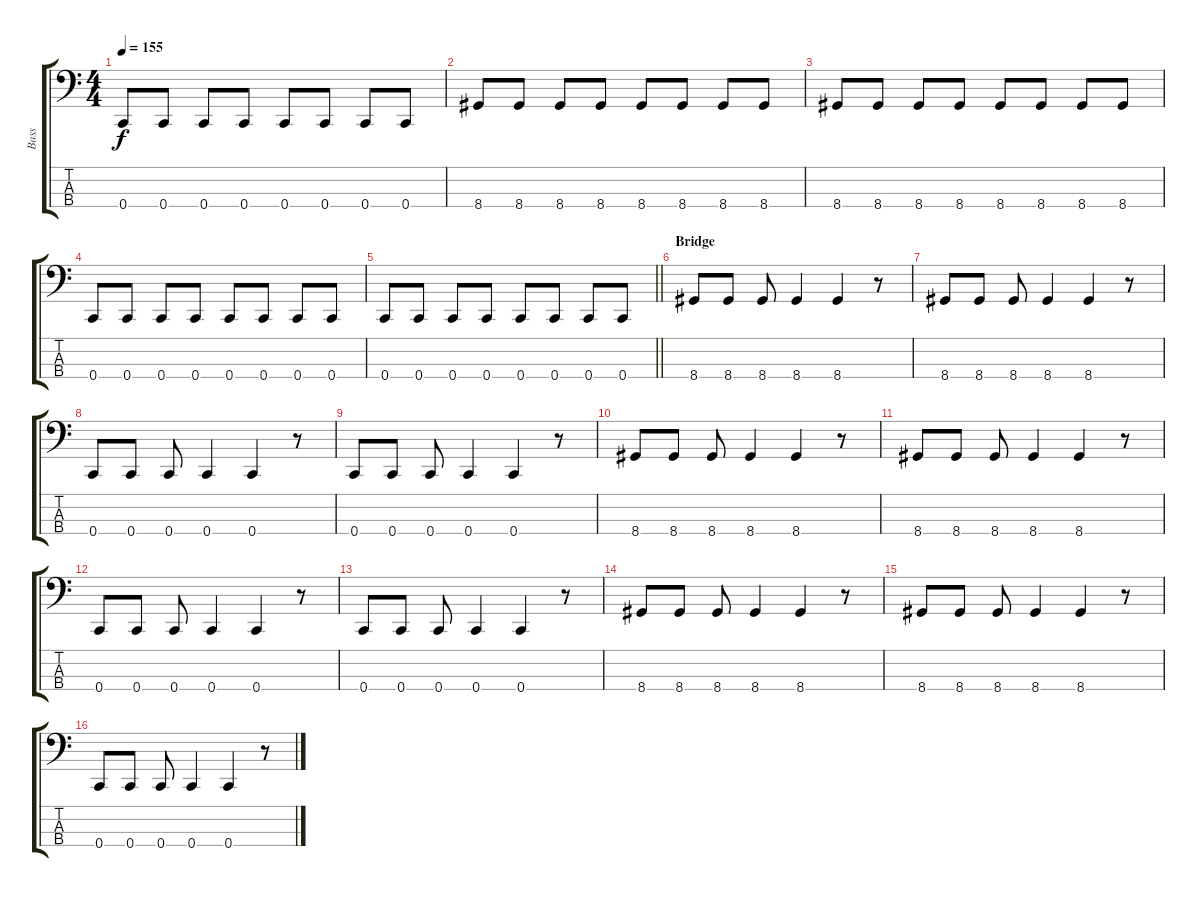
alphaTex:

\track ("Bass" "Bass") {instrument electricbassfinger}
\staff {score tabs}
\tuning (F2 C2 G1 C1) {hide}
\ts (4 4)
\tempo 155
\clef f4
\ks c
0.4.8{dy f} 0.4.8 0.4.8 0.4.8 0.4.8 0.4.8 0.4.8 0.4.8 |
8.4.8 8.4.8 8.4.8 8.4.8 8.4.8 8.4.8 8.4.8 8.4.8 |
8.4.8 8.4.8 8.4.8 8.4.8 8.4.8 8.4.8 8.4.8 8.4.8 |
0.4.8 0.4.8 0.4.8 0.4.8 0.4.8 0.4.8 0.4.8 0.4.8 |
\barLineRight lightlight
0.4.8 0.4.8 0.4.8 0.4.8 0.4.8 0.4.8 0.4.8 0.4.8 |
\section ("" "Bridge")
8.4.8 8.4.8 8.4.8 8.4.4 8.4.4 r.8 |
8.4.8 8.4.8 8.4.8 8.4.4 8.4.4 r.8 |
0.4.8 0.4.8 0.4.8 0.4.4 0.4.4 r.8 |
0.4.8 0.4.8 0.4.8 0.4.4 0.4.4 r.8 |
8.4.8 8.4.8 8.4.8 8.4.4 8.4.4 r.8 |
8.4.8 8.4.8 8.4.8 8.4.4 8.4.4 r.8 |
0.4.8 0.4.8 0.4.8 0.4.4 0.4.4 r.8 |
0.4.8 0.4.8 0.4.8 0.4.4 0.4.4 r.8 |
8.4.8 8.4.8 8.4.8 8.4.4 8.4.4 r.8 |
8.4.8 8.4.8 8.4.8 8.4.4 8.4.4 r.8 |
0.4.8 0.4.8 0.4.8 0.4.4 0.4.4 r.8
